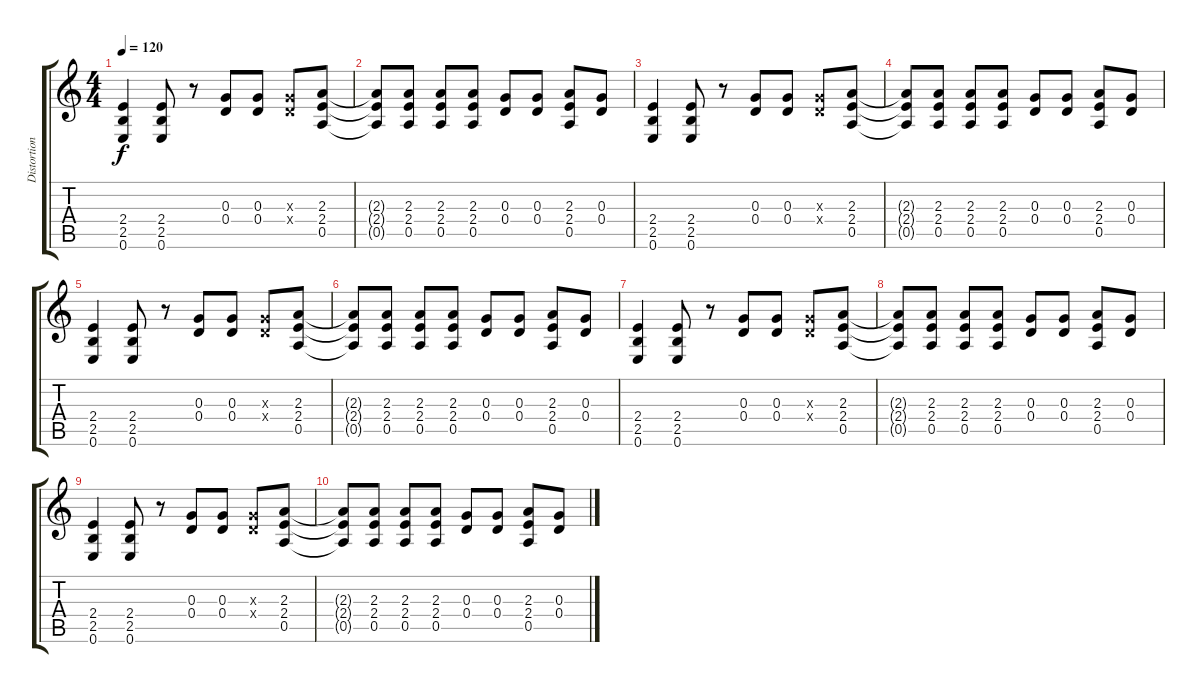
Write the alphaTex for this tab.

\track ("Distortion guitar 2" "Distortion") {instrument overdrivenguitar}
\staff {score tabs}
\tuning (E4 B3 G3 D3 A2 E2) {hide}
\ts (4 4)
\tempo 120
\clef g2
\ks c
(2.4 2.5 0.6).4{dy f} (2.4 2.5 0.6).8 r.8 (0.3 0.4).8 (0.3 0.4).8 (0.3{x} 0.4{x}).8 (2.3 2.4 0.5).8 |
(2.3{t} 2.4{t} 0.5{t}).8 (2.3 2.4 0.5).8 (2.3 2.4 0.5).8 (2.3 2.4 0.5).8 (0.3 0.4).8 (0.3 0.4).8 (2.3 2.4 0.5).8 (0.3 0.4).8 |
(2.4 2.5 0.6).4{volume 7} (2.4 2.5 0.6).8 r.8 (0.3 0.4).8 (0.3 0.4).8 (0.3{x} 0.4{x}).8 (2.3 2.4 0.5).8 |
(2.3{t} 2.4{t} 0.5{t}).8 (2.3 2.4 0.5).8 (2.3 2.4 0.5).8 (2.3 2.4 0.5).8 (0.3 0.4).8 (0.3 0.4).8 (2.3 2.4 0.5).8 (0.3 0.4).8 |
(2.4 2.5 0.6).4 (2.4 2.5 0.6).8 r.8 (0.3 0.4).8 (0.3 0.4).8 (0.3{x} 0.4{x}).8 (2.3 2.4 0.5).8 |
(2.3{t} 2.4{t} 0.5{t}).8 (2.3 2.4 0.5).8 (2.3 2.4 0.5).8 (2.3 2.4 0.5).8 (0.3 0.4).8 (0.3 0.4).8 (2.3 2.4 0.5).8 (0.3 0.4).8 |
(2.4 2.5 0.6).4{volume 0} (2.4 2.5 0.6).8 r.8 (0.3 0.4).8 (0.3 0.4).8 (0.3{x} 0.4{x}).8 (2.3 2.4 0.5).8 |
(2.3{t} 2.4{t} 0.5{t}).8 (2.3 2.4 0.5).8 (2.3 2.4 0.5).8 (2.3 2.4 0.5).8 (0.3 0.4).8 (0.3 0.4).8 (2.3 2.4 0.5).8 (0.3 0.4).8 |
(2.4 2.5 0.6).4 (2.4 2.5 0.6).8 r.8 (0.3 0.4).8 (0.3 0.4).8 (0.3{x} 0.4{x}).8 (2.3 2.4 0.5).8 |
(2.3{t} 2.4{t} 0.5{t}).8 (2.3 2.4 0.5).8 (2.3 2.4 0.5).8 (2.3 2.4 0.5).8 (0.3 0.4).8 (0.3 0.4).8 (2.3 2.4 0.5).8 (0.3 0.4).8
